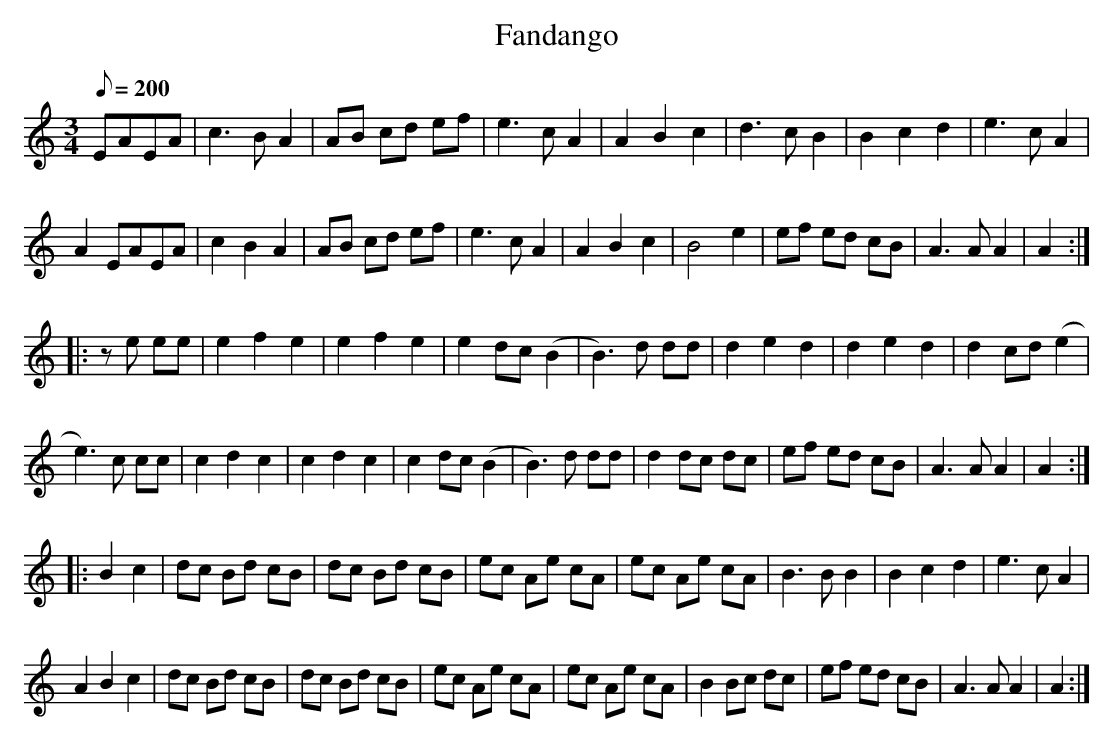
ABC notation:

X:1
T:Fandango
M:3/4
Q:200
K:C major
EAEA|c3 BA2 | AB cd ef |e3 c A2 | A2 B2 c2 | d3 c B2 | B2 c2 d2 | e3 c A2 |
A2 EAEA|c2 B2 A2 | AB cd ef |e3 c A2 | A2 B2 c2 | B4 e2 | ef ed  cB| A3 A A2 | A2 :|
|: z e ee| e2 f2 e2 | e2 f2 e2 |e2 dc (B2|B3) d dd | d2 e2 d2 | d2 e2 d2 | d2 cd (e2|
e3) c cc | c2 d2 c2| c2 d2 c2 | c2 dc (B2|B3) d dd|d2 dc dc| ef ed cB | A3 A A2 | A2:|
|: B2 c2 | dc Bd cB| dc Bd cB| ec Ae cA | ec Ae cA | B3 B B2 | B2 c2 d2 |  e3 c A2 |
A2 B2 c2 | dc Bd cB| dc Bd cB| ec Ae cA | ec Ae cA | B2 Bc dc | ef ed cB| A3 A A2 | A2 :|
